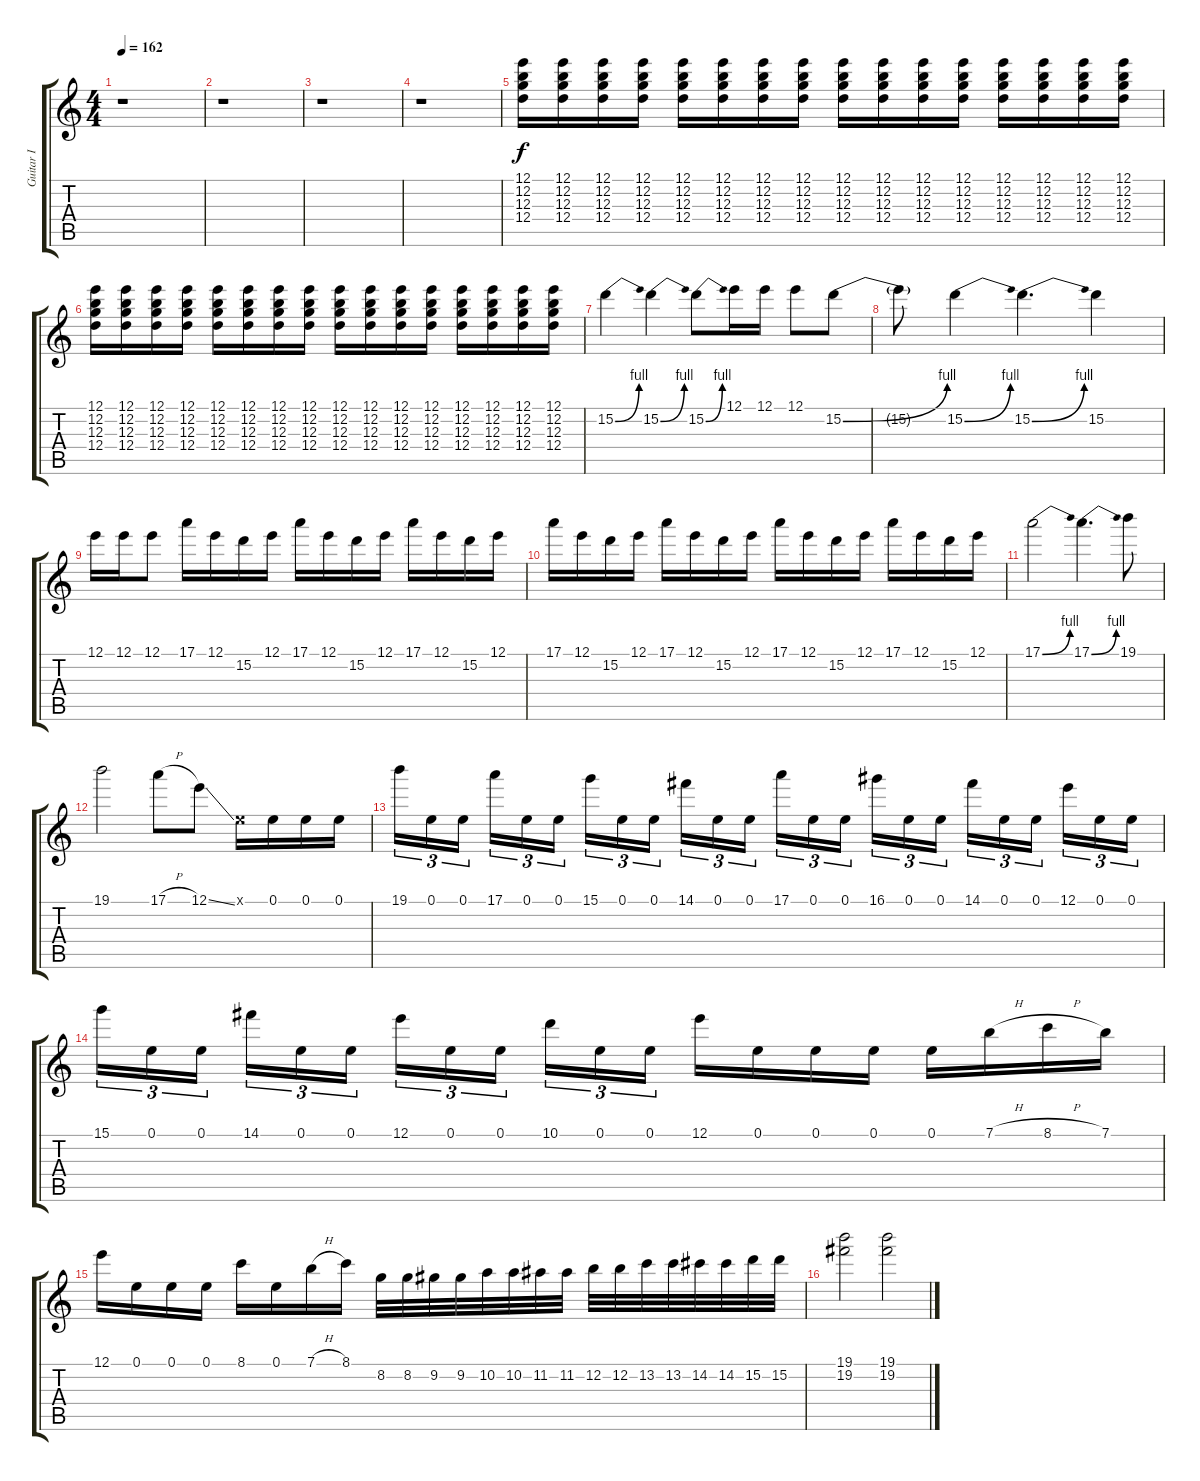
\track ("Guitar I" "Guitar I") {instrument distortionguitar}
\staff {score tabs}
\tuning (E4 B3 G3 D3 A2 E2) {hide}
\ts (4 4)
\tempo 162
\clef g2
\ks c
r.1{dy mp} |
r.1 |
r.1 |
r.1 |
(12.1 12.2 12.3 12.4).16{dy f} (12.1 12.2 12.3 12.4).16 (12.1 12.2 12.3 12.4).16 (12.1 12.2 12.3 12.4).16 (12.1 12.2 12.3 12.4).16 (12.1 12.2 12.3 12.4).16 (12.1 12.2 12.3 12.4).16 (12.1 12.2 12.3 12.4).16 (12.1 12.2 12.3 12.4).16 (12.1 12.2 12.3 12.4).16 (12.1 12.2 12.3 12.4).16 (12.1 12.2 12.3 12.4).16 (12.1 12.2 12.3 12.4).16 (12.1 12.2 12.3 12.4).16 (12.1 12.2 12.3 12.4).16 (12.1 12.2 12.3 12.4).16 |
(12.1 12.2 12.3 12.4).16 (12.1 12.2 12.3 12.4).16 (12.1 12.2 12.3 12.4).16 (12.1 12.2 12.3 12.4).16 (12.1 12.2 12.3 12.4).16 (12.1 12.2 12.3 12.4).16 (12.1 12.2 12.3 12.4).16 (12.1 12.2 12.3 12.4).16 (12.1 12.2 12.3 12.4).16 (12.1 12.2 12.3 12.4).16 (12.1 12.2 12.3 12.4).16 (12.1 12.2 12.3 12.4).16 (12.1 12.2 12.3 12.4).16 (12.1 12.2 12.3 12.4).16 (12.1 12.2 12.3 12.4).16 (12.1 12.2 12.3 12.4).16 |
15.2{be (bend 0 0 60 4)}.4 15.2{be (bend 0 0 60 4)}.4 15.2{be (bend 0 0 60 4)}.8 12.1.16 12.1.16 12.1.8 15.2{be (bend 0 0 60 4)}.8 |
15.2{t}.8 15.2{be (bend 0 0 60 4)}.4 15.2{be (bend 0 0 60 4)}.4{d} 15.2.4 |
12.1.16 12.1.16 12.1.8 17.1.16 12.1.16 15.2.16 12.1.16 17.1.16 12.1.16 15.2.16 12.1.16 17.1.16 12.1.16 15.2.16 12.1.16 |
17.1.16 12.1.16 15.2.16 12.1.16 17.1.16 12.1.16 15.2.16 12.1.16 17.1.16 12.1.16 15.2.16 12.1.16 17.1.16 12.1.16 15.2.16 12.1.16 |
17.1{be (bend 0 0 60 4)}.2 17.1{be (bend 0 0 60 4)}.4{d} 19.1.8 |
19.1.2 17.1{h}.8 12.1{ss}.8 0.1{x}.16 0.1.16 0.1.16 0.1.16 |
19.1.16{tu (3 2)} 0.1.16{tu (3 2)} 0.1.16{tu (3 2)} 17.1.16{tu (3 2)} 0.1.16{tu (3 2)} 0.1.16{tu (3 2)} 15.1.16{tu (3 2)} 0.1.16{tu (3 2)} 0.1.16{tu (3 2)} 14.1.16{tu (3 2)} 0.1.16{tu (3 2)} 0.1.16{tu (3 2)} 17.1.16{tu (3 2)} 0.1.16{tu (3 2)} 0.1.16{tu (3 2)} 16.1.16{tu (3 2)} 0.1.16{tu (3 2)} 0.1.16{tu (3 2)} 14.1.16{tu (3 2)} 0.1.16{tu (3 2)} 0.1.16{tu (3 2)} 12.1.16{tu (3 2)} 0.1.16{tu (3 2)} 0.1.16{tu (3 2)} |
15.1.16{tu (3 2)} 0.1.16{tu (3 2)} 0.1.16{tu (3 2)} 14.1.16{tu (3 2)} 0.1.16{tu (3 2)} 0.1.16{tu (3 2)} 12.1.16{tu (3 2)} 0.1.16{tu (3 2)} 0.1.16{tu (3 2)} 10.1.16{tu (3 2)} 0.1.16{tu (3 2)} 0.1.16{tu (3 2)} 12.1.16 0.1.16 0.1.16 0.1.16 0.1.16 7.1{h}.16 8.1{h}.16 7.1.16 |
12.1.16 0.1.16 0.1.16 0.1.16 8.1.16 0.1.16 7.1{h}.16 8.1.16 8.2.32 8.2.32 9.2.32 9.2.32 10.2.32 10.2.32 11.2.32 11.2.32 12.2.32 12.2.32 13.2.32 13.2.32 14.2.32 14.2.32 15.2.32 15.2.32 |
(19.1 19.2).2 (19.1 19.2).2
